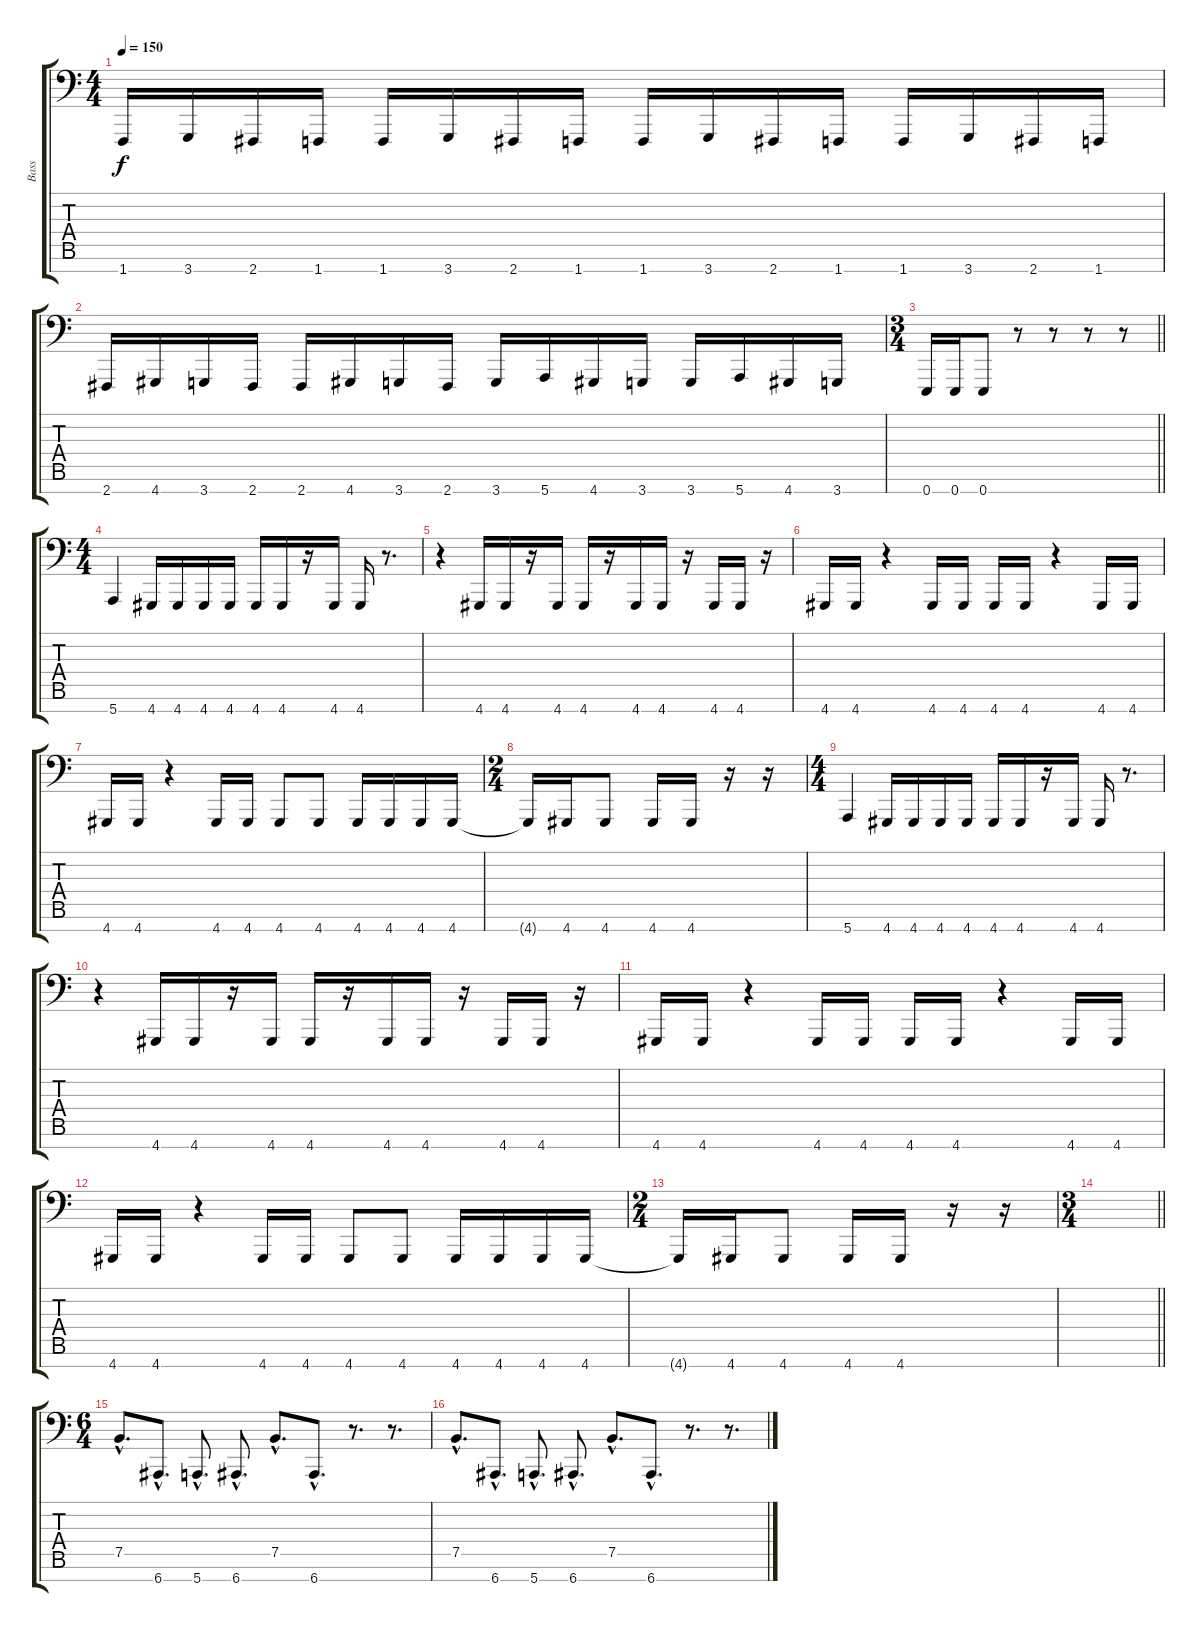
\track ("Bass" "Bass") {instrument electricbassfinger}
\staff {score tabs}
\tuning (B2 Gb2 E2 B1 E1 B0 E0) {hide}
\ts (4 4)
\tempo 150
\clef f4
\ks c
1.7.16{dy f instrument electricbassfinger} 3.7.16 2.7.16 1.7.16 1.7.16 3.7.16 2.7.16 1.7.16 1.7.16 3.7.16 2.7.16 1.7.16 1.7.16 3.7.16 2.7.16 1.7.16 |
2.7.16 4.7.16 3.7.16 2.7.16 2.7.16 4.7.16 3.7.16 2.7.16 3.7.16 5.7.16 4.7.16 3.7.16 3.7.16 5.7.16 4.7.16 3.7.16 |
\ts (3 4)
\barLineRight lightlight
0.7.16 0.7.16 0.7.8 r.8 r.8 r.8 r.8 |
\ts (4 4)
\section ("" "")
5.7.4 4.7.16 4.7.16 4.7.16 4.7.16 4.7.16 4.7.16 r.16 4.7.16 4.7.16 r.8{d} |
r.4 4.7.16 4.7.16 r.16 4.7.16 4.7.16 r.16 4.7.16 4.7.16 r.16 4.7.16 4.7.16 r.16 |
4.7.16 4.7.16 r.4 4.7.16 4.7.16 4.7.16 4.7.16 r.4 4.7.16 4.7.16 |
4.7.16 4.7.16 r.4 4.7.16 4.7.16 4.7.8 4.7.8 4.7.16 4.7.16 4.7.16 4.7.16 |
\ts (2 4)
4.7{t}.16 4.7.16 4.7.8 4.7.16 4.7.16 r.16 r.16 |
\ts (4 4)
5.7.4 4.7.16 4.7.16 4.7.16 4.7.16 4.7.16 4.7.16 r.16 4.7.16 4.7.16 r.8{d} |
r.4 4.7.16 4.7.16 r.16 4.7.16 4.7.16 r.16 4.7.16 4.7.16 r.16 4.7.16 4.7.16 r.16 |
4.7.16 4.7.16 r.4 4.7.16 4.7.16 4.7.16 4.7.16 r.4 4.7.16 4.7.16 |
4.7.16 4.7.16 r.4 4.7.16 4.7.16 4.7.8 4.7.8 4.7.16 4.7.16 4.7.16 4.7.16 |
\ts (2 4)
4.7{t}.16 4.7.16 4.7.8 4.7.16 4.7.16 r.16 r.16 |
\ts (3 4)
\barLineRight lightlight
|
\ts (6 4)
\section ("" "")
7.5{hac}.8{d} 6.7{hac}.8{d} 5.7{hac}.8{d} 6.7{hac}.8{d} 7.5{hac}.8{d} 6.7{hac}.8{d} r.8{d} r.8{d} |
7.5{hac}.8{d} 6.7{hac}.8{d} 5.7{hac}.8{d} 6.7{hac}.8{d} 7.5{hac}.8{d} 6.7{hac}.8{d} r.8{d} r.8{d}
